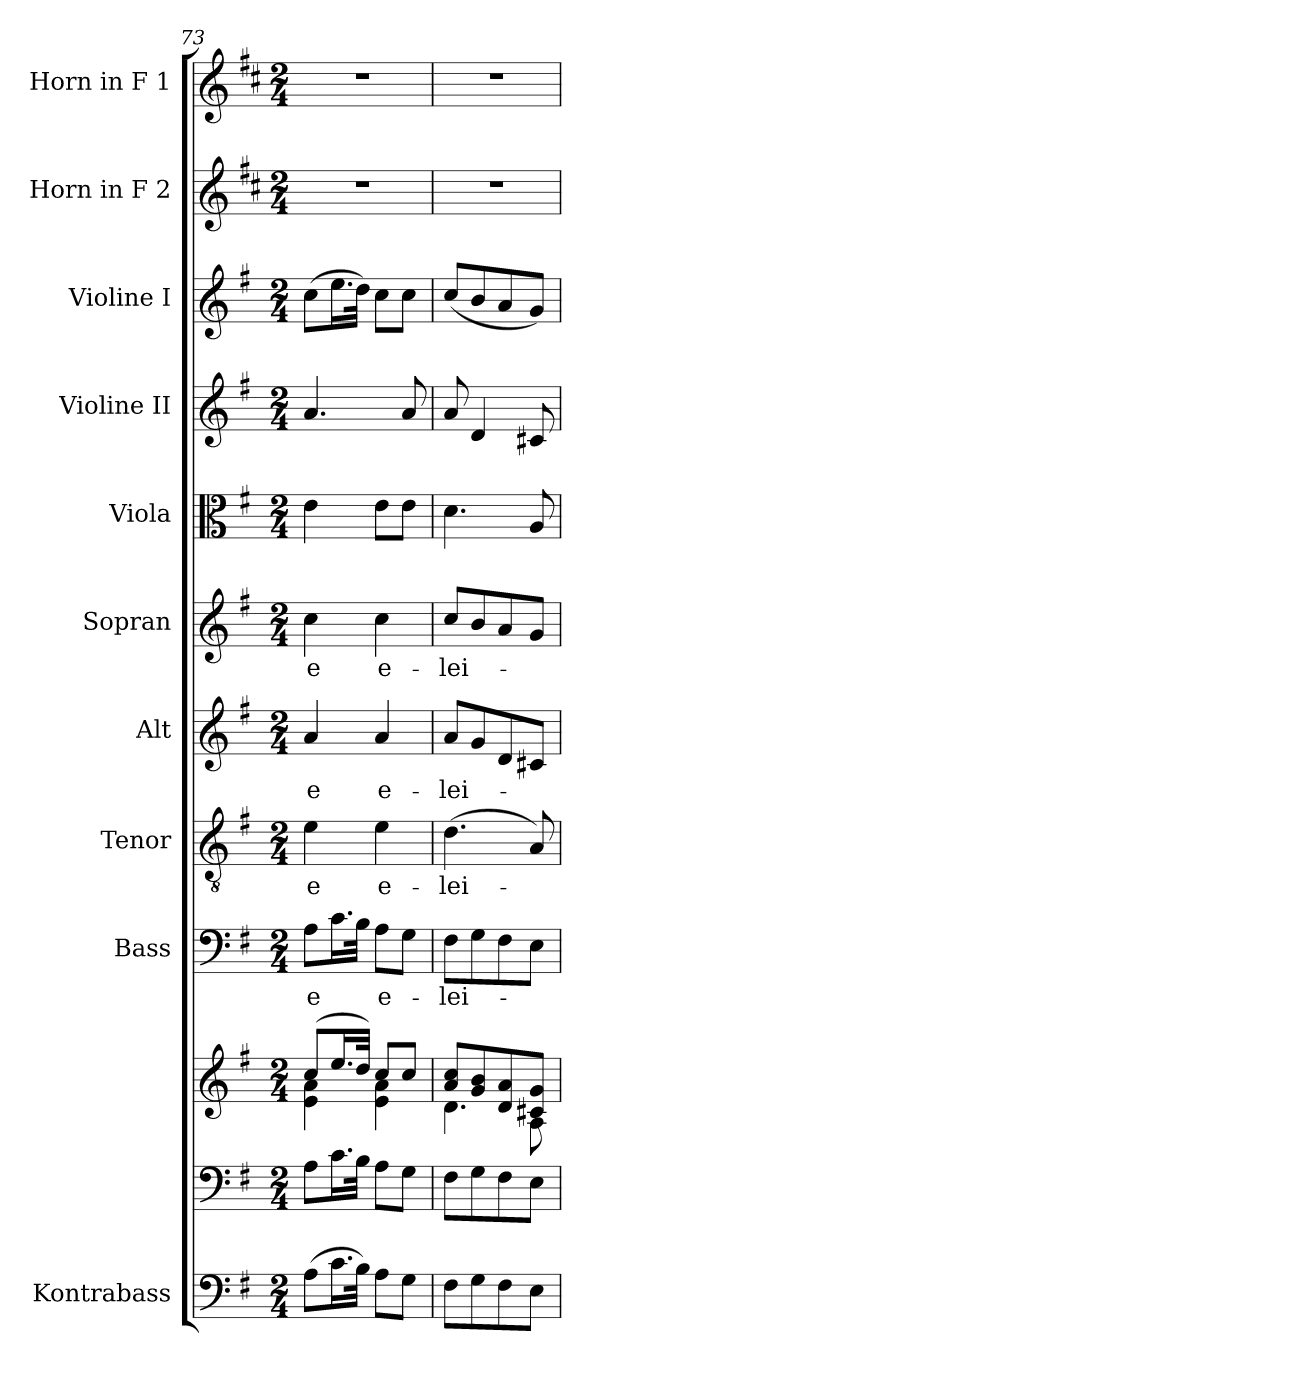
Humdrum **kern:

**kern	**kern	**kern	**kern	**text	**kern	**text	**kern	**text	**kern	**text	**kern	**kern	**kern	**kern	**kern
*part11	*part10	*part10	*part9	*part9	*part8	*part8	*part7	*part7	*part6	*part6	*part5	*part4	*part3	*part2	*part1
*staff12	*staff11	*staff10	*staff9	*staff9	*staff8	*staff8	*staff7	*staff7	*staff6	*staff6	*staff5	*staff4	*staff3	*staff2	*staff1
*I"Kontrabass	*	*	*I"Bass	*	*I"Tenor	*	*I"Alt	*	*I"Sopran	*	*I"Viola	*I"Violine II	*I"Violine I	*I"Horn in F 2	*I"Horn in F 1
*I'Kb.	*	*	*I'B.	*	*I'T.	*	*I'A.	*	*I'S.	*	*I'Vla.	*I'Vl. II	*I'Vl. I	*	*
*clefF4	*clefF4	*clefG2	*clefF4	*	*clefGv2	*	*clefG2	*	*clefG2	*	*clefC3	*clefG2	*clefG2	*clefG2	*clefG2
*ITrd7c12	*	*	*	*	*	*	*	*	*	*	*	*	*	*ITrd4c7	*ITrd4c7
*k[f#]	*k[f#]	*k[f#]	*k[f#]	*	*k[f#]	*	*k[f#]	*	*k[f#]	*	*k[f#]	*k[f#]	*k[f#]	*k[f#]	*k[f#]
*G:	*G:	*G:	*G:	*	*G:	*	*G:	*	*G:	*	*G:	*G:	*G:	*G:	*G:
*M2/4	*M2/4	*M2/4	*M2/4	*	*M2/4	*	*M2/4	*	*M2/4	*	*M2/4	*M2/4	*M2/4	*M2/4	*M2/4
=73	=73	=73	=73	=73	=73	=73	=73	=73	=73	=73	=73	=73	=73	=73	=73
*	*	*^	*	*	*	*	*	*	*	*	*	*	*	*	*
!	!	!	!	!	!LO:LY:b	!	!LO:LY:b	!	!LO:LY:b	!	!LO:LY:b	!	!	!	!	!
(>8AA\L	8A\L	(>8cc/L	4e\ 4a\	8A\L	-e	4e\	-e	4a/	-e	4cc\	-e	4e\	4.a/	(>8cc\L	2r	2r
16.C\L	16.c\L	16.ee/L	.	16.c\L	.	.	.	.	.	.	.	.	.	16.ee\L	.	.
32BB\JJk)	32B\JJk	32dd/JJk)	.	32B\JJk	.	.	.	.	.	.	.	.	.	32dd\JJk)	.	.
!	!	!	!	!	!LO:LY:b	!	!LO:LY:b	!	!LO:LY:b	!	!LO:LY:b	!	!	!	!	!
8AA\L	8A\L	8cc/L	4e\ 4a\	8A\L	e-	4e\	e-	4a/	e-	4cc\	e-	8e\L	.	8cc\L	.	.
8GG\J	8G\J	8cc/J	.	8G\J	.	.	.	.	.	.	.	8e\J	8a/	8cc\J	.	.
=74	=74	=74	=74	=74	=74	=74	=74	=74	=74	=74	=74	=74	=74	=74	=74	=74
!	!	!	!	!	!LO:LY:b	!	!LO:LY:b	!	!LO:LY:b	!	!LO:LY:b	!	!	!	!	!
8FF#\L	8F#\L	8a/ 8cc/L	4.d\	8F#\L	-lei-	(>4.d\	-lei-	8a/L	-lei-	8cc/L	-lei-	4.d\	8a/	(<8cc/L	2r	2r
8GG\	8G\	8g/ 8b/	.	8G\	.	.	.	8g/	.	8b/	.	.	4d/	8b/	.	.
8FF#\	8F#\	8d/ 8a/	.	8F#\	.	.	.	8d/	.	8a/	.	.	.	8a/	.	.
8EE\J	8E\J	8c#X/ 8g/J	8A\	8E\J	.	8A/)	.	8c#X/J	.	8g/J	.	8A/	8c#X/	8g/J)	.	.
*	*	*v	*v	*	*	*	*	*	*	*	*	*	*	*	*	*
=	=	=	=	=	=	=	=	=	=	=	=	=	=	=	=
*-	*-	*-	*-	*-	*-	*-	*-	*-	*-	*-	*-	*-	*-	*-	*-
